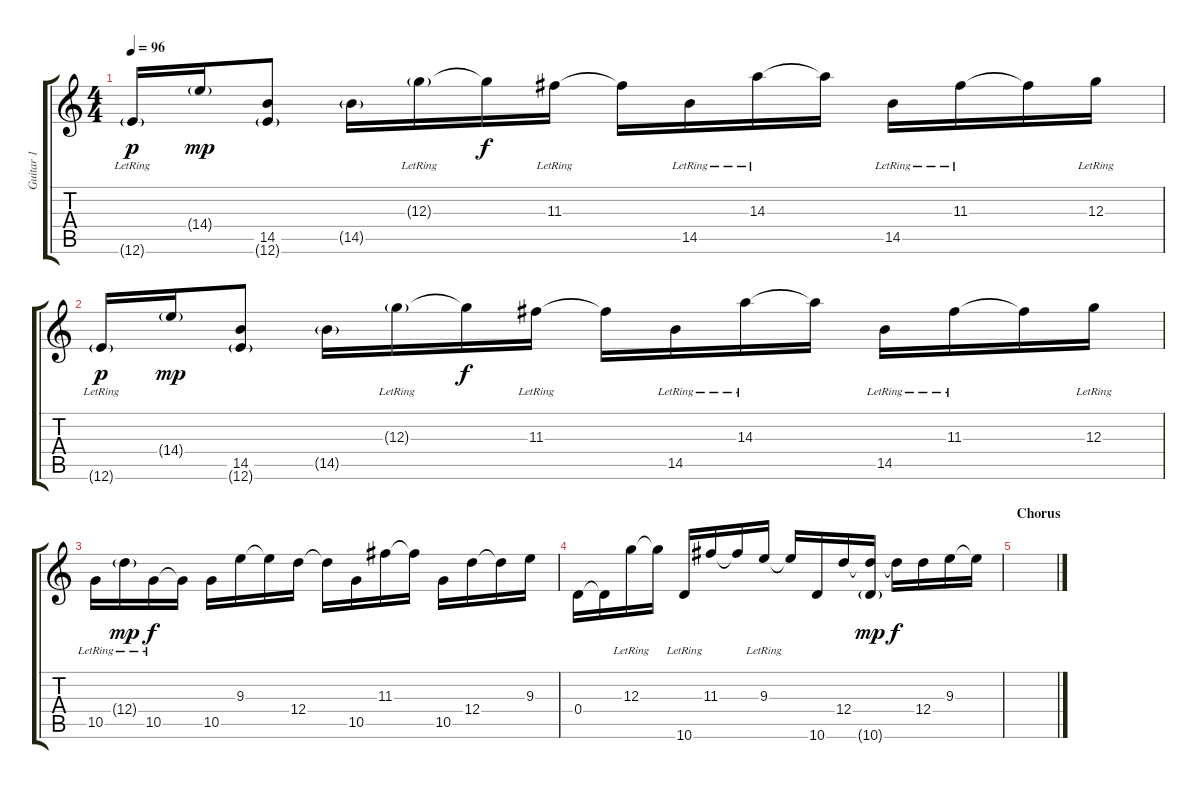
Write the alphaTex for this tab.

\track ("Guitar 1" "Guitar 1") {instrument electricguitarjazz}
\staff {score tabs}
\tuning (E4 B3 G3 D3 A2 E2) {hide}
\ts (4 4)
\tempo 96
\clef g2
\ks c
12.6{g lr}.16{dy p} 14.4{g}.16{dy mp} (14.5 12.6{g}).8 14.5{g}.16 12.3{g lr}.16 12.3{t}.16{dy f} 11.3{lr}.16 11.3{t}.16 14.5{lr}.16 14.3{lr}.16 14.3{t}.16 14.5{lr}.16 11.3{lr}.16 11.3{t}.16 12.3{lr}.16 |
12.6{g lr}.16{dy p} 14.4{g}.16{dy mp} (14.5 12.6{g}).8 14.5{g}.16 12.3{g lr}.16 12.3{t}.16{dy f} 11.3{lr}.16 11.3{t}.16 14.5{lr}.16 14.3{lr}.16 14.3{t}.16 14.5{lr}.16 11.3{lr}.16 11.3{t}.16 12.3{lr}.16 |
10.5{lr}.16 12.4{g lr}.16{dy mp} 10.5{lr}.16{dy f} 10.5{t}.16 10.5.16 9.3.16 9.3{t}.16 12.4.16 12.4{t}.16 10.5.16 11.3.16 11.3{t}.16 10.5.16 12.4.16 12.4{t}.16 9.3.16 |
0.4.16 0.4{t}.16 12.3{lr}.16 12.3{t}.16 10.6{lr}.16 11.3{lr}.16 11.3{t}.16 9.3{lr}.16 9.3{t}.16 10.6.16 12.4.16 (12.4{t} 10.6{g}).16{dy mp} 12.4{t}.16{dy f} 12.4.16 9.3.16 9.3{t}.16 |
\section ("" "Chorus")
